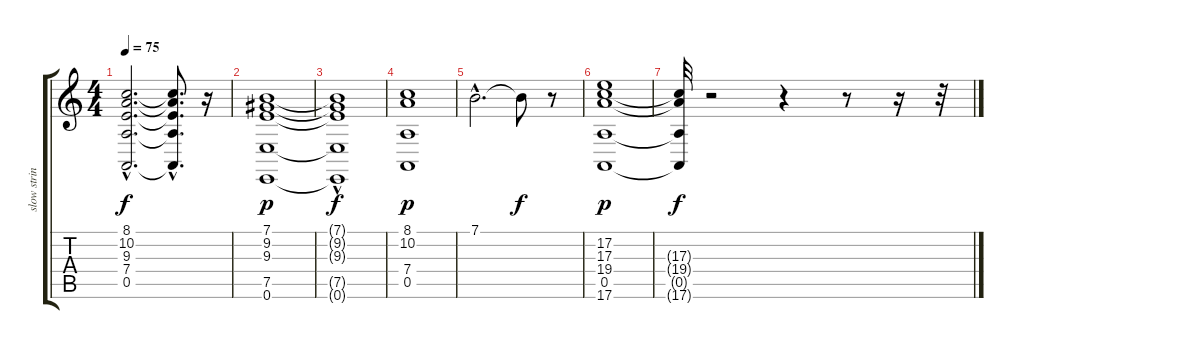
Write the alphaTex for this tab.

\track ("slow strings" "slow strin") {instrument stringensemble2}
\staff {score tabs}
\tuning (E4 B3 G3 D3 A2 E2) {hide}
\ts (4 4)
\tempo 75
\clef g2
\ks c
(8.1{hac t} 10.2{hac t} 9.3{hac t} 7.4{hac t} 0.5{hac t}).2{d dy f} (8.1{t} 10.2{t} 9.3{hac t} 7.4{t} 0.5{t}).8{d} r.16 |
(7.1 9.2 9.3 7.5 0.6).1{dy p} |
(7.1{hac t} 9.2{hac t} 9.3{t} 7.5{hac t} 0.6{hac t}).1{dy f} |
(8.1 10.2 7.4 0.5).1{dy p} |
7.1{hac}.2{d} 7.1{t}.8{dy f} r.8 |
(17.2 17.3 19.4 0.5 17.6).1{dy p} |
(17.3{t} 19.4{t} 0.5{t} 17.6{t}).32{dy f} r.2 r.4 r.8 r.16 r.32
